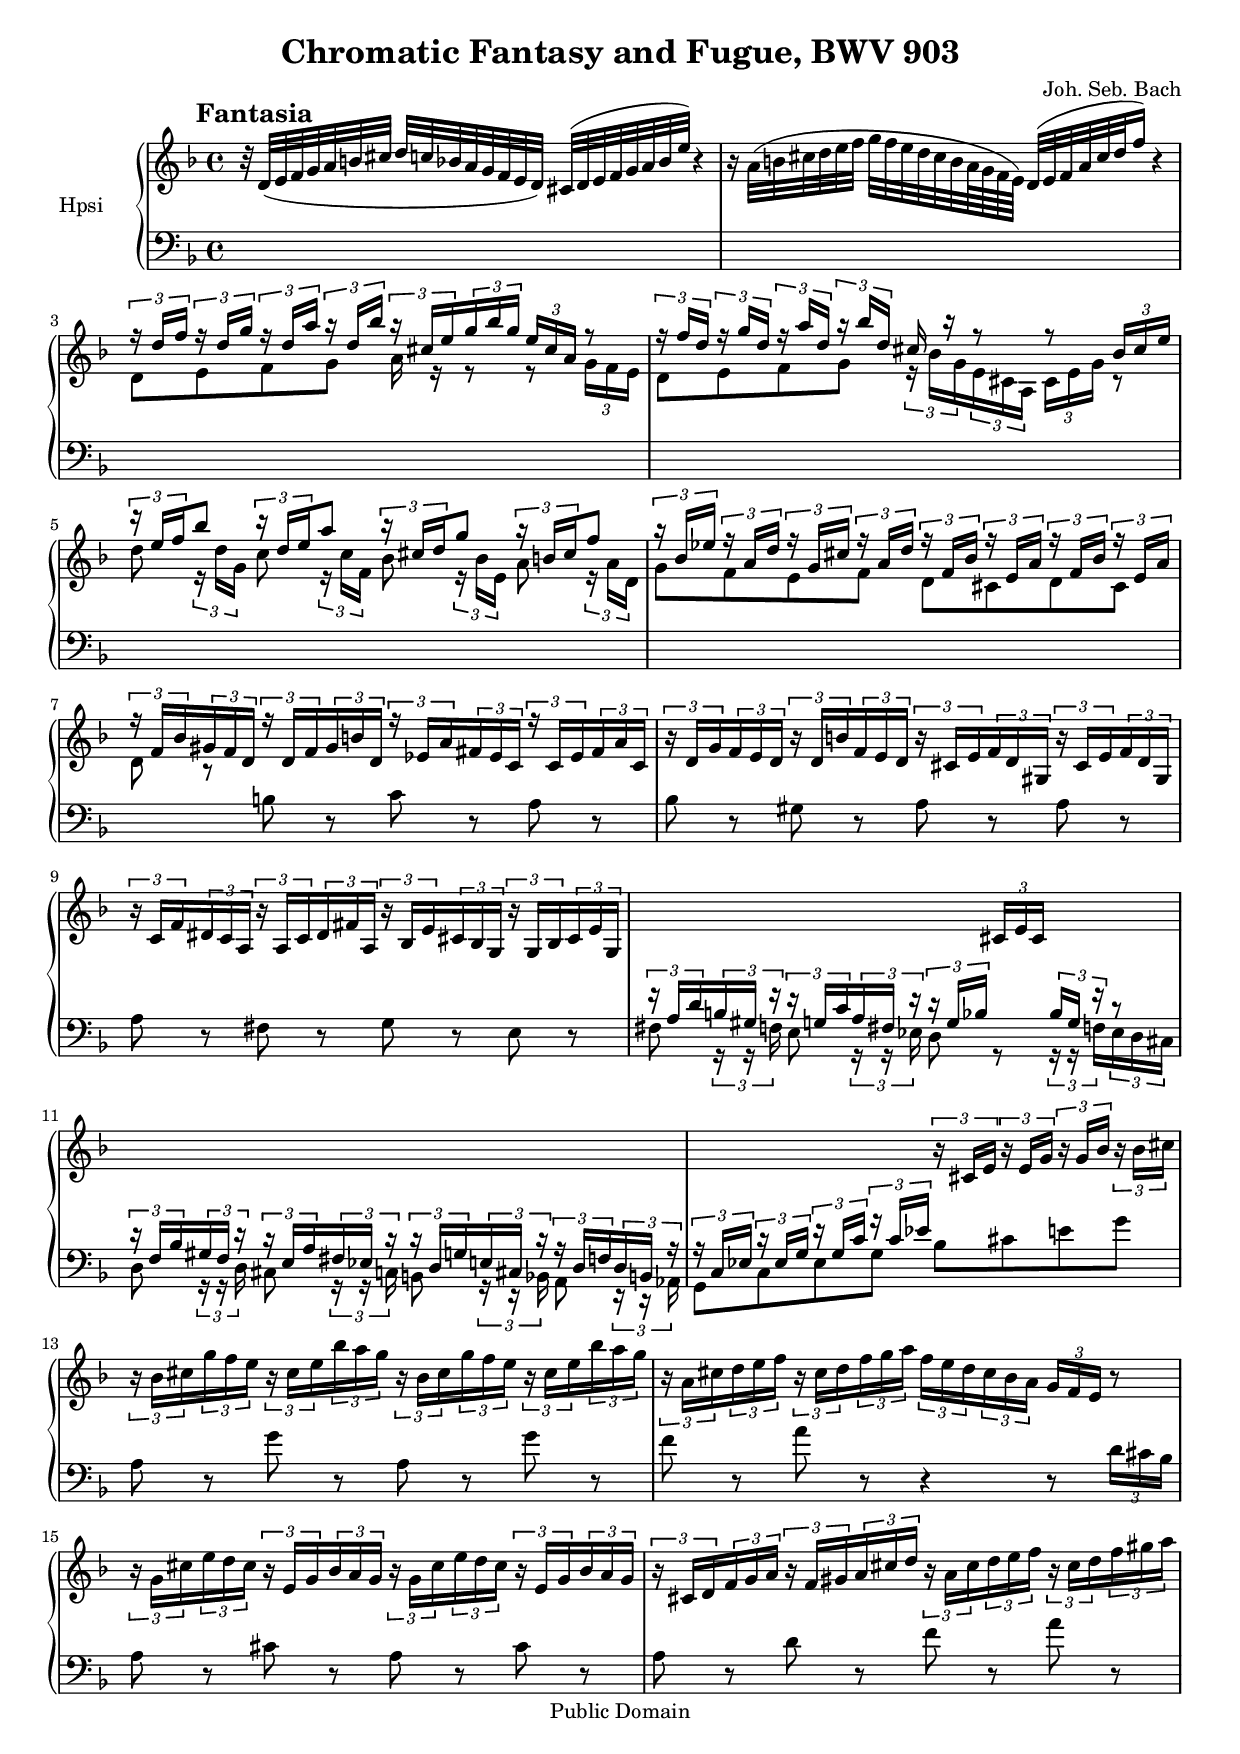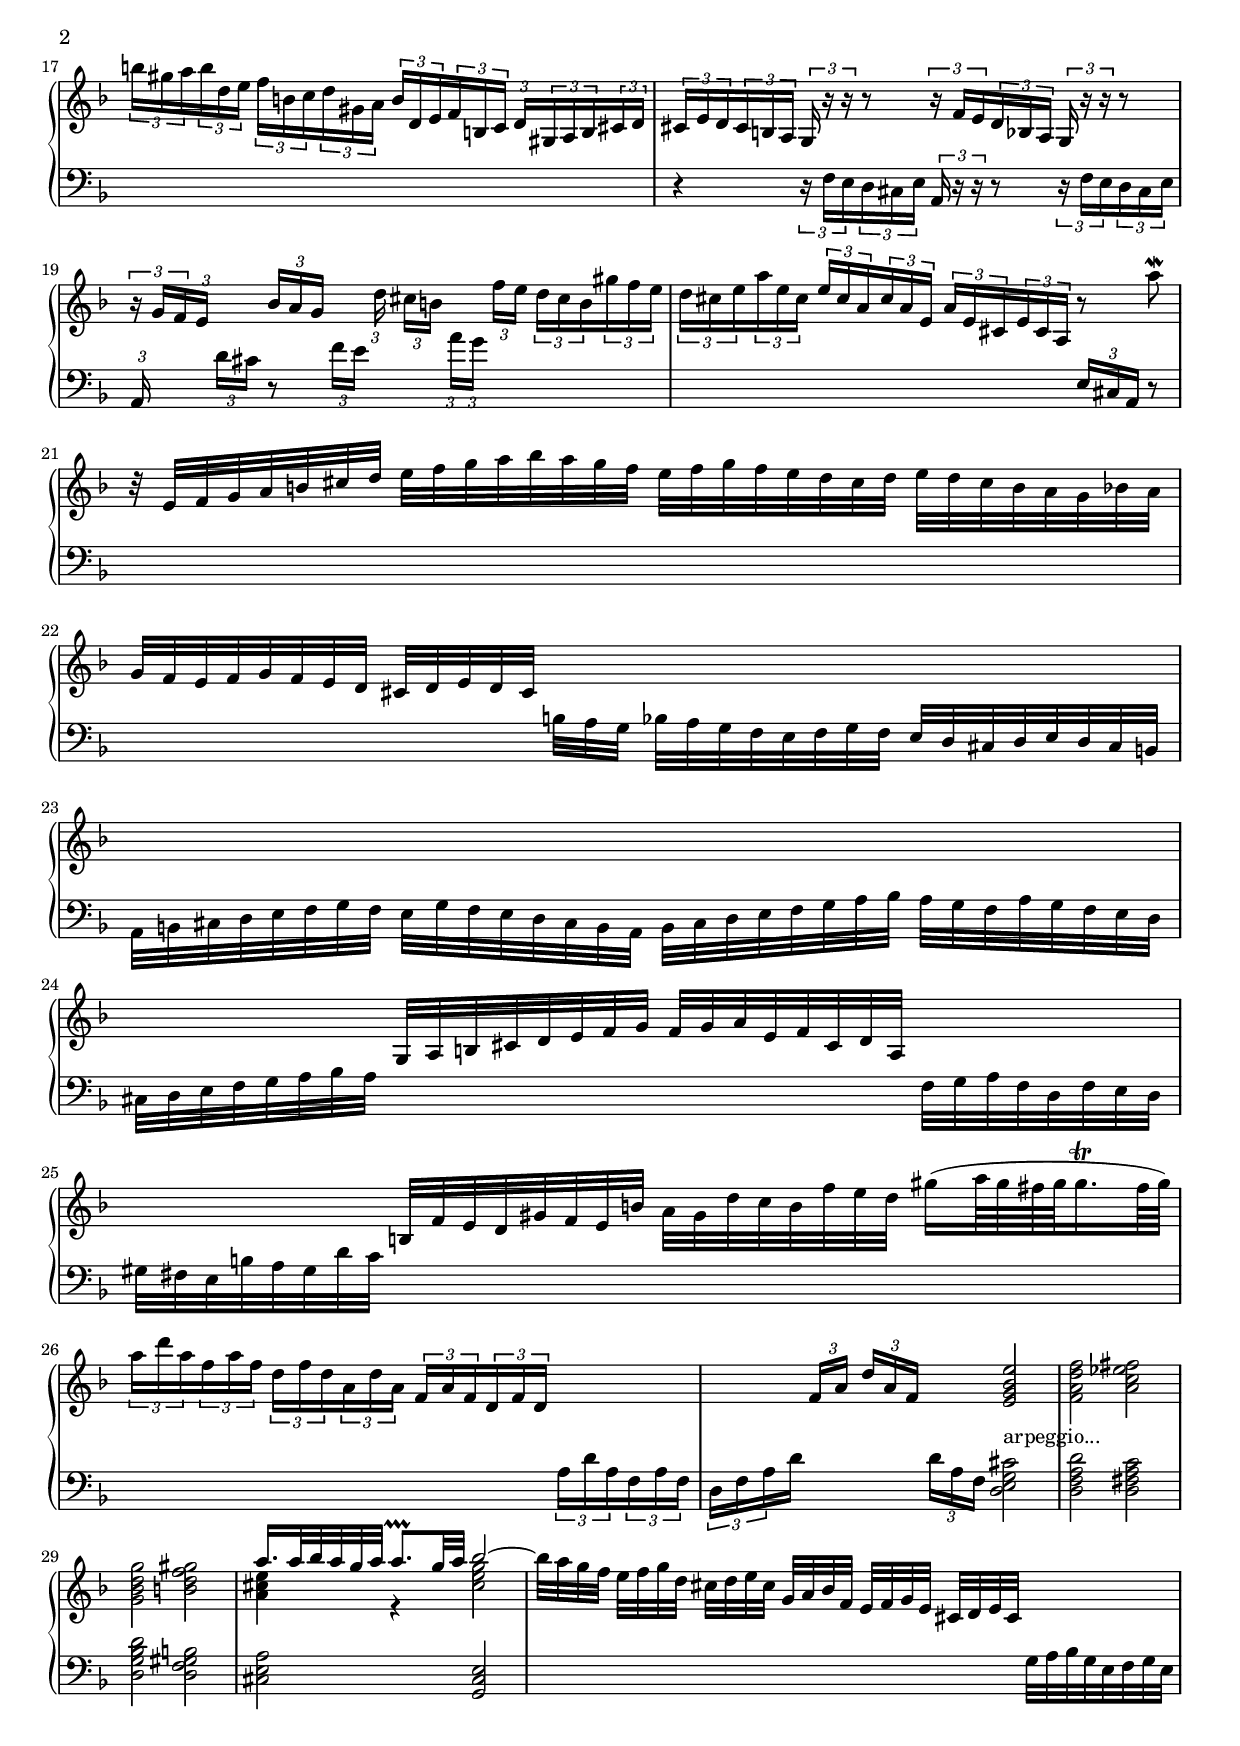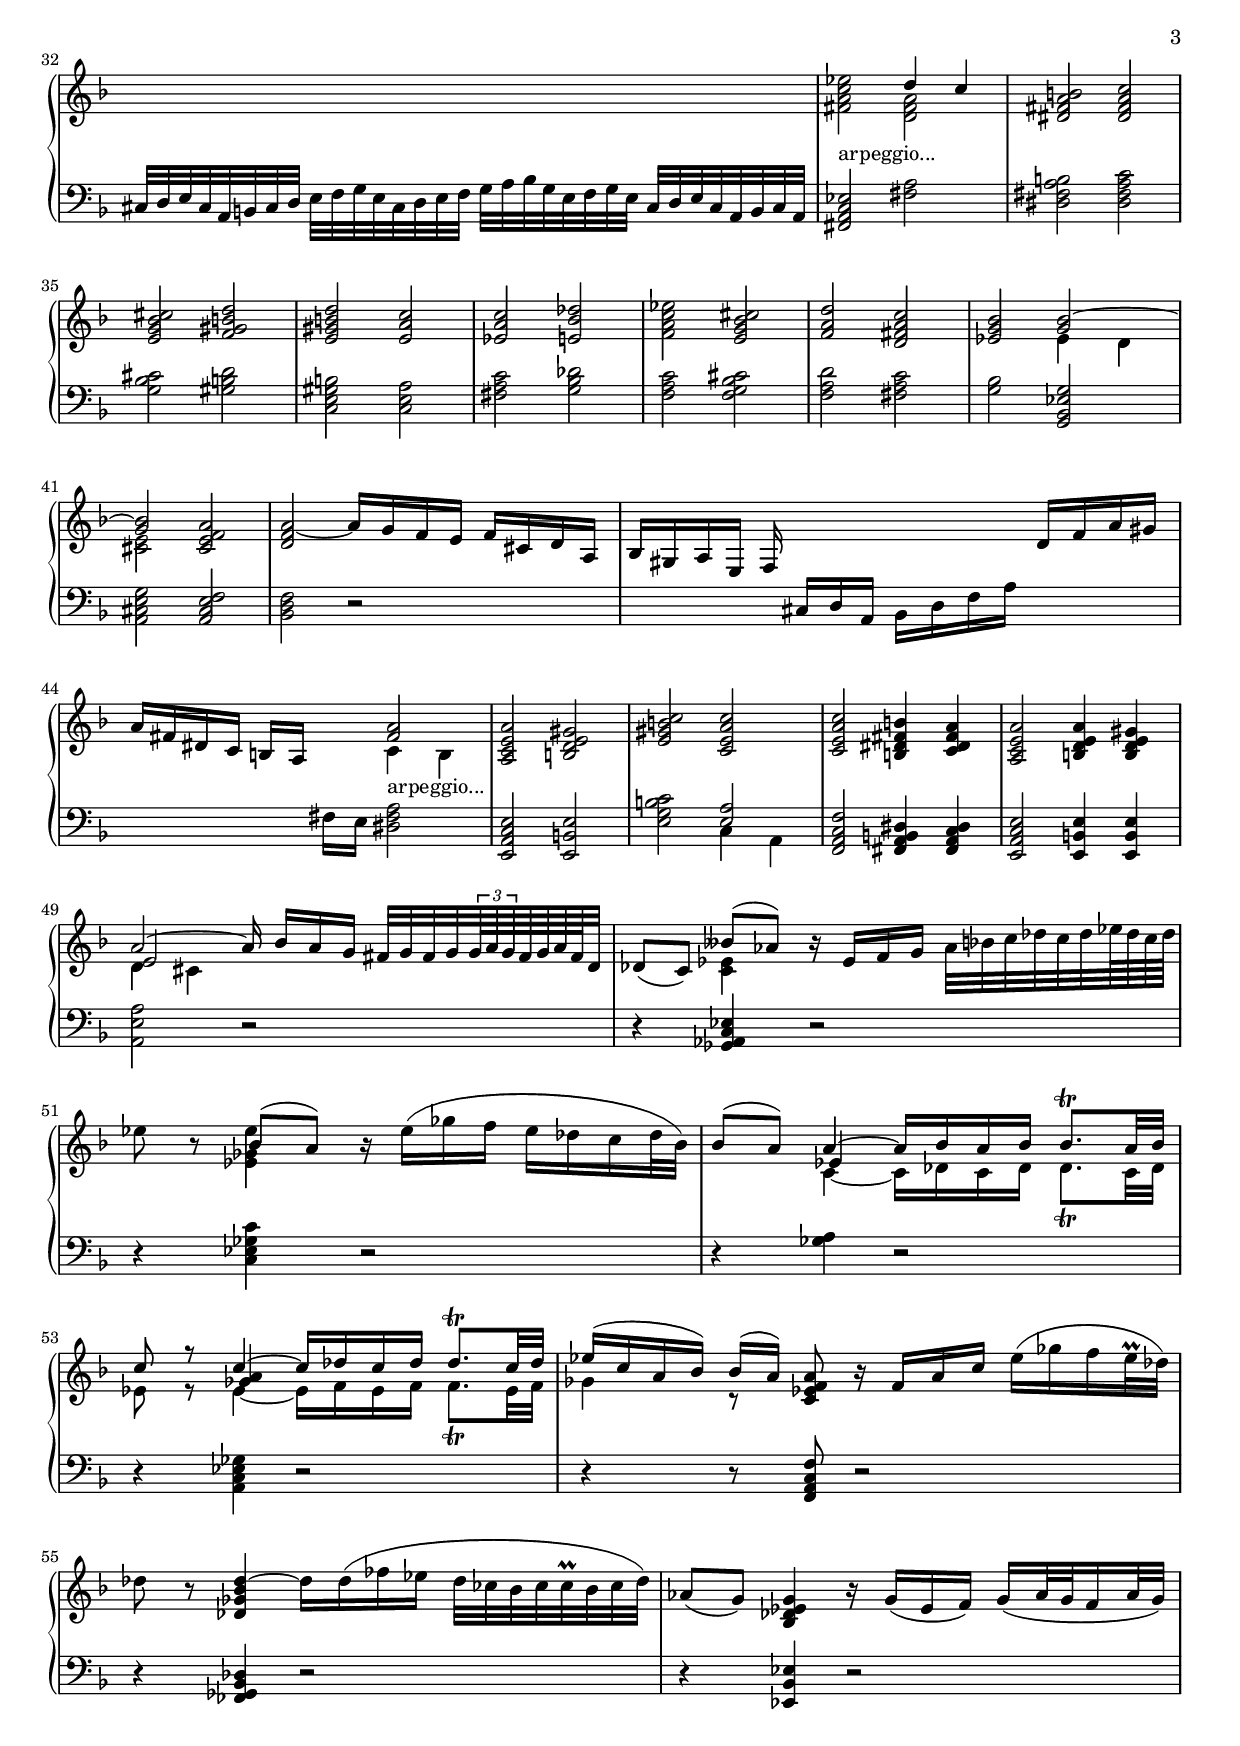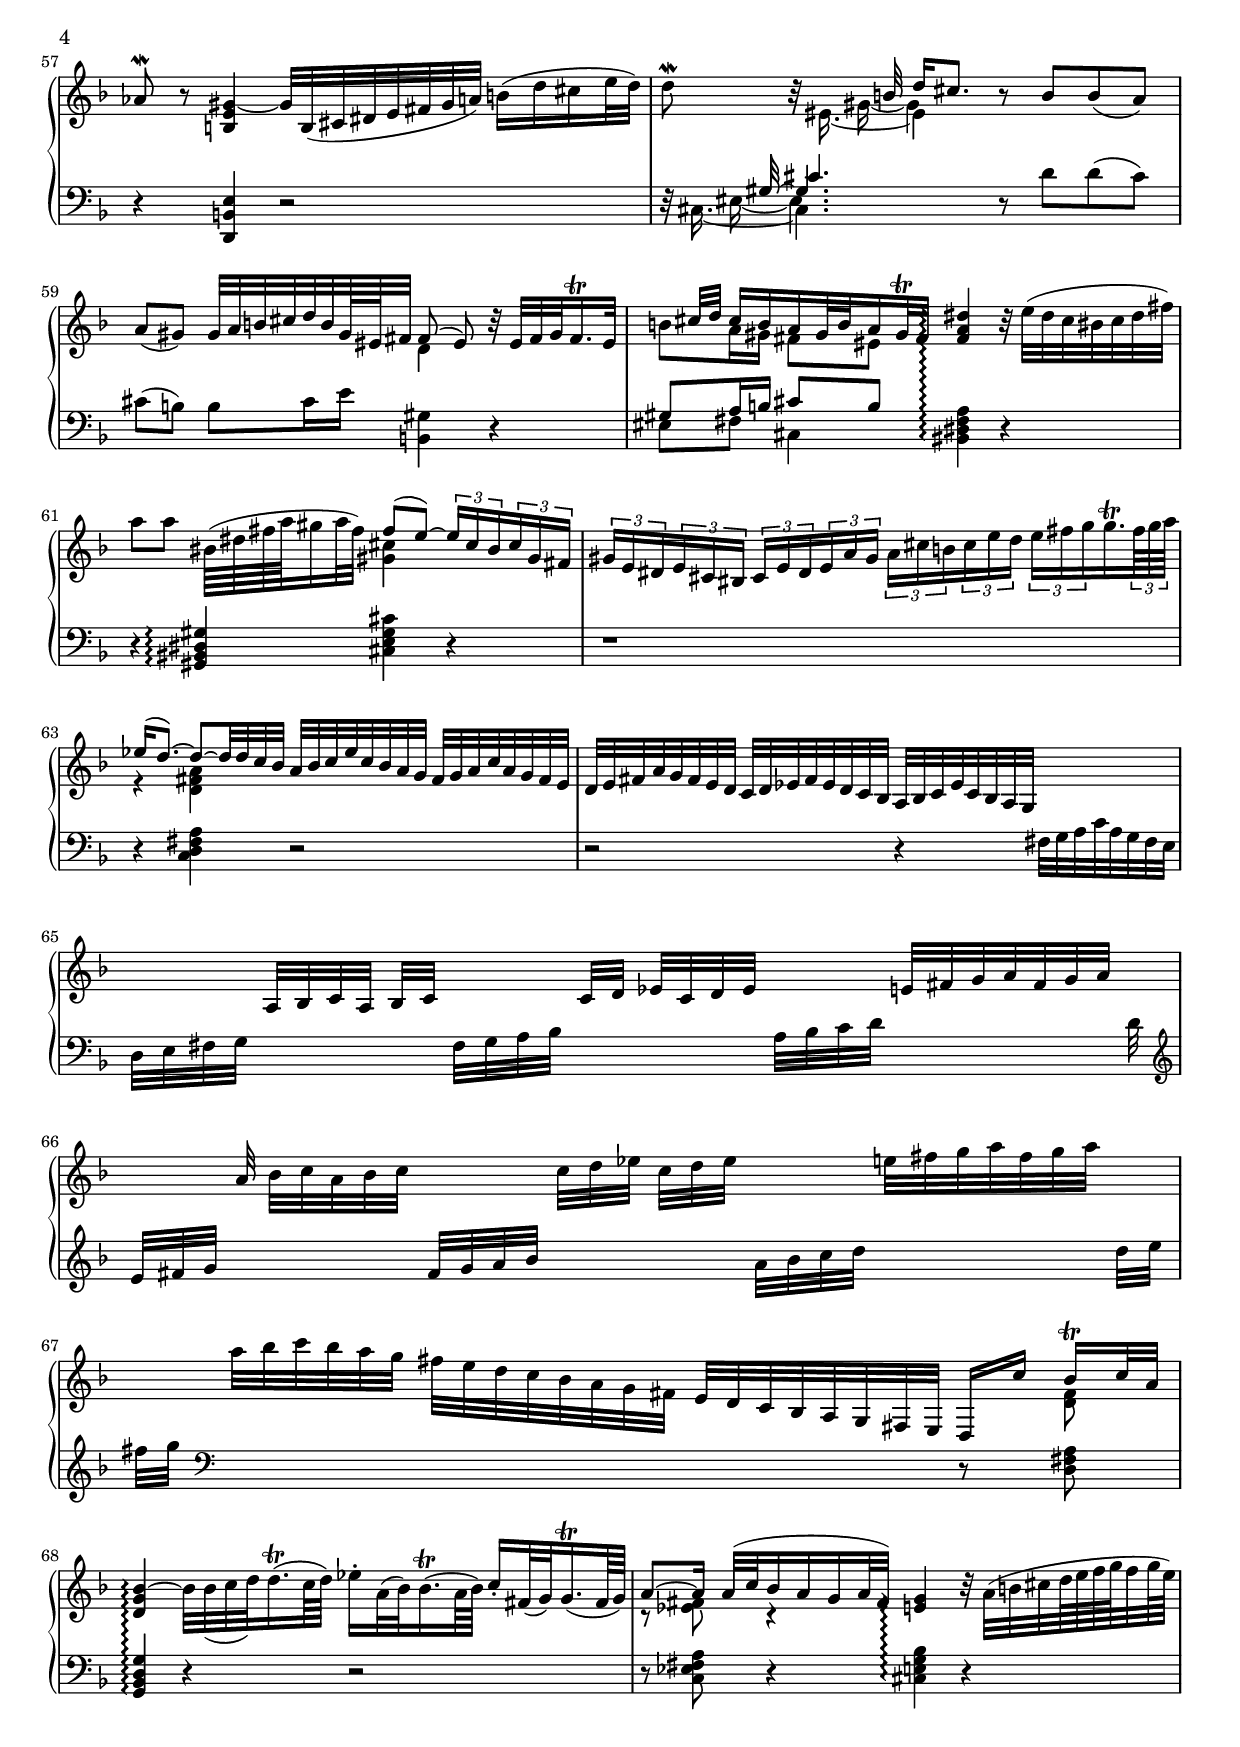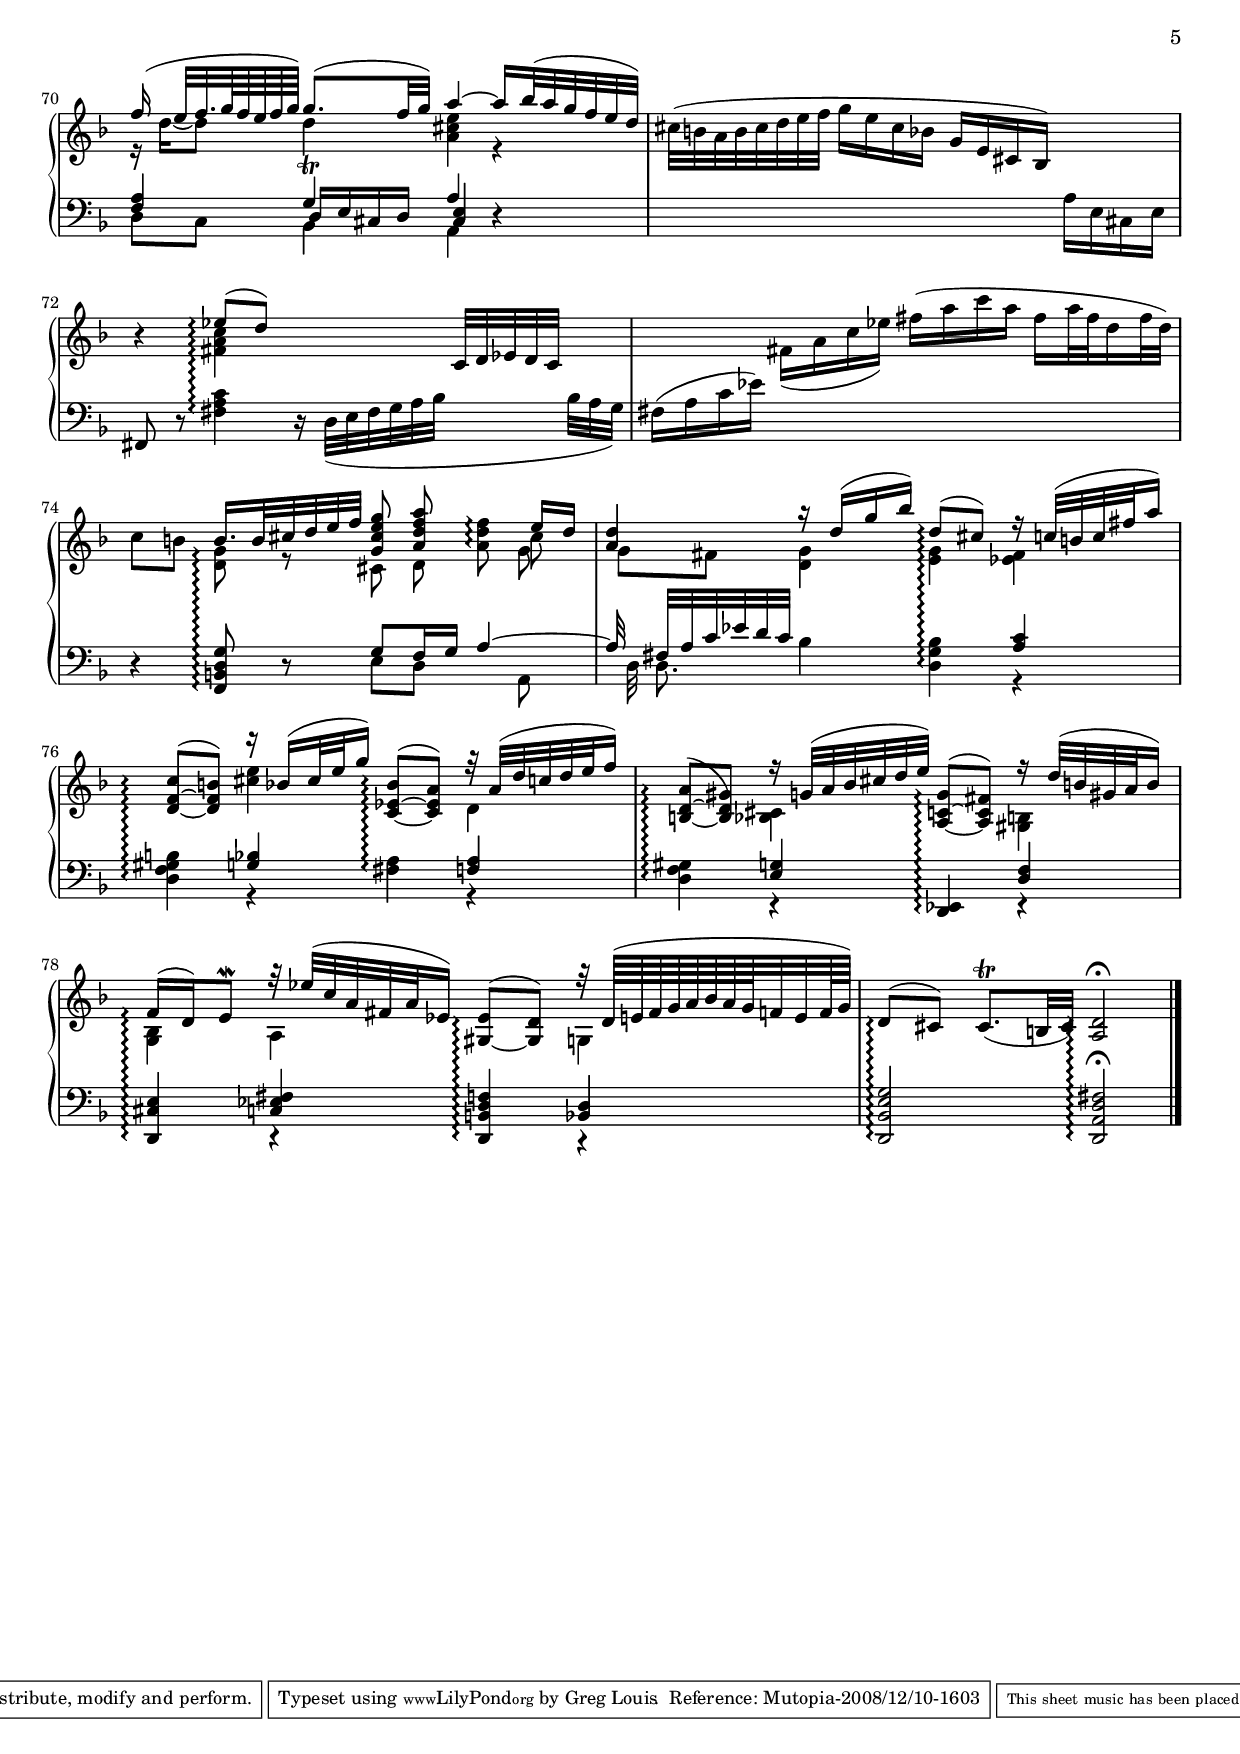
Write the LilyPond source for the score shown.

\version "2.10.33"
%{  comment out the "paper" section for Mutopia
\paper {
    #(set-paper-size "letter")
    top-margin = 0.25\in
    bottom-margin = 0.25\in
    left-margin = 0.75\in
    line-width = 7.25\in
}
%}
\header {
    title = "Chromatic Fantasy and Fugue, BWV 903"
    composer = "Joh. Seb. Bach"
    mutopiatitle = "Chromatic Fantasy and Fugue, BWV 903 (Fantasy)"
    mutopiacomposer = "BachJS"
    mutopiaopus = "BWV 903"
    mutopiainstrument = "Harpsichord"
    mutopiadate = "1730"
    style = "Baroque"
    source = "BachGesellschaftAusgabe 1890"
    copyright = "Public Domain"
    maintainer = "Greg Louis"
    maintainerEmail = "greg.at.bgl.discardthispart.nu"
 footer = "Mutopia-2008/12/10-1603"
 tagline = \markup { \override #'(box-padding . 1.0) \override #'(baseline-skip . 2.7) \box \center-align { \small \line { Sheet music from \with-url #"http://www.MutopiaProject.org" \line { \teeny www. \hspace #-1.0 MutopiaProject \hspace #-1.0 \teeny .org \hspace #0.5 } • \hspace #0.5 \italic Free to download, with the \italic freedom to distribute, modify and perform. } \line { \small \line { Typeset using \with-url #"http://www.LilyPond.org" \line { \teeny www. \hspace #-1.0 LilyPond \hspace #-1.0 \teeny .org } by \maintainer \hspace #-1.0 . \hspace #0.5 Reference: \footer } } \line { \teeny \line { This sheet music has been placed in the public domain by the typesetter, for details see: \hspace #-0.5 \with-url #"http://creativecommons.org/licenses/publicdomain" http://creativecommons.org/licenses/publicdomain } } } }
}

%   This .ly file contains alternative expression of ornaments and
%    of chords intended to be arpeggiated.  By default these are shown as
%    written in the original BachGesellschaftAusgabe source, each
%    ornament or chord being enclosed in %{1%} ... %{1-%} to identify
%    it as having an alternate.  Each such structure is preceded by a more
%    fully written out version enclosed in a comment of the form
%    %{2 ... 2-%} to facilitate switching between concise and extended
%    versions by simple search-and-replace commands, e.g:
%      sed -i -e '/^% /! s/%{2../%{2%}/g' -e '/^% /! s/..2-%}/%{2-%}/g' \
%             -e '/^% /! s/%{1%}/%{1../g' -e '/^% /! s/%{1-%}/..1-%}/g' \
%             nameofthisfile
%    switches to the fully-articulated forms, and running the same
%    command with 2 and 1 interchanged restores the concise texts.
%    The next line shows which form is in effect presently:

     %{1%} active = "no_dots" %{1-%} %{2.. active = "no_dots" ..2-%}

%{  The need to create the fully-articulated forms (which are rather ugly
    on paper) arises from lilypond's inability to express ornamentation
    in the .midi files it produces.  When a .midi file is generated from
    the compact form, the ornamentation is lost, and the present fantasy
    is a good example of why that is undesirable: manually editing all
    of the arpeggiations into the .midi file is a pig of a job.         %}

#(set-global-staff-size 18)

% c'' is c~525
upper = \relative c'' {
    \override Score.RehearsalMark #'break-align-symbol = #'key-signature
    \override Score.RehearsalMark #'self-alignment-X = #left
    \clef treble
    \key d \minor
    \time 4/4
    \override Staff.TimeSignature #'style = #'default
    \once \override TextScript #'padding = #2
    \mark \markup { \hspace #0 \raise #1.5 \bold "Fantasia" }
    \set tupletSpannerDuration = #(ly:make-moment 1 8)
     
r32 d,_( e f g a b cis d c bes a g f e d) cis^( d e f g a bes e) r4  | %upper 1

r16 a,32^( b cis d e f g f e d cis b a64 g f e) d32^( e f a cis d f16) r4 | % 2

<< { \times 2/3 { r16 d f } \times 2/3 { r d g } \times 2/3 { r d a' }
   \times 2/3 { r d, bes' } \times 2/3 { r cis, e } \times 2/3 { g bes g }
   \times 2/3 { e cis a } r8 }
\\ { d,8 e f g a16 r r8 r \times 2/3 { g16 f e } } >>                     | % 3

<< { \times 2/3 { r16 f' d } \times 2/3 { r g d } \times 2/3 { r a' d, }
     \times 2/3 { r bes' d, } cis16 r r8 r8 \times 2/3 { bes16 cis e } }
   \\ { d,8 e f g \times 2/3 { r16 bes g } \times 2/3 { e cis a }
     \times 2/3 { cis e g } r8 } >>                                       | % 4

<< { \times 2/3 { r16 e' f } bes8 \times 2/3 { r16 d, e }
     a8 \times 2/3 { r16 cis, d } g8 \times 2/3 { r16 b, cis } f8 }
   \\ { d8 \times 2/3 { r16 d g, } c8 \times 2/3 { r16 c f, }
	bes8 \times 2/3 { r16 bes e, } a8 \times 2/3 { r16 a d, } } >> %upper 5

<< { \times 2/3 { r16 bes' ees } \times 2/3 { r a, d }
     \times 2/3 { r g, cis } \times 2/3 { r a d } \times 2/3 { r f, bes }
     \times 2/3 { r e, a } \times 2/3 { r f bes } \times 2/3 { r e, a } }
\\ { g8 f e f d cis d cis } >>                                            | % 6

<< { \times 2/3 { r16 f bes } \times 2/3 { gis f d } \times 2/3 { r d f }
     \times 2/3 { gis b d, } \times 2/3 { r ees a } \times 2/3 { fis ees c }
     \times 2/3 { r c ees } \times 2/3 { fis a c, } } \\ { d8 r s2. } >>  | % 7

\times 2/3 { r16 d g } \times 2/3 { f e d } \times 2/3 { r d b' }
    \times 2/3 { f e d } \times 2/3 { r cis e } \times 2/3 { f d gis, }
    \times 2/3 { r cis e } \times 2/3 { f d gis, }                        | % 8
    \times 2/3 { r c f } \times 2/3 { dis c a } \times 2/3 { r a c }
    \times 2/3 { dis fis a, } \times 2/3 { r bes e } \times 2/3 { cis bes g }
    \times 2/3 { r g bes } \times 2/3 { cis e g, }                        | % 9

s2 s8 \times 2/3 { cis16 e cis } s4                                 | %upper 10
s1                                                                       | % 11

s2 \times 2/3 { r16 cis e } \times 2/3 { r e g } \times 2/3 { r g bes }
   \times 2/3 { r bes cis }                                              | % 12

\times 2/3 { r16 bes cis } \times 2/3 { g' f e } \times 2/3 { r cis e }
    \times 2/3 { bes' a g } \times 2/3 { r bes, cis } \times 2/3 { g' f e }
    \times 2/3 { r cis e } \times 2/3 { bes' a g }                       | % 13

\times 2/3 { r a, cis } \times 2/3 { d e f } \times 2/3 { r cis d }
    \times 2/3 { f g a } \times 2/3 { f e d } \times 2/3 { cis bes a }
    \times 2/3 { g f e } r8                                              | % 14

\times 2/3 { r16 g cis } \times 2/3 { e d cis } \times 2/3 { r e, g }
    \times 2/3 { bes a g } \times 2/3 { r g cis } \times 2/3 { e d cis }
    \times 2/3 { r e, g } \times 2/3 { bes a g }                    | %upper 15

\times 2/3 { r cis, d } \times 2/3 { f g a } \times 2/3 { r f gis }
    \times 2/3 { a cis d } \times 2/3 { r a cis } \times 2/3 { d e f }
    \times 2/3 { r cis d } \times 2/3 { f gis a }                        | % 16

\times 2/3 { b gis a } \times 2/3 { b d, e } \times 2/3 { f b, c }
    \times 2/3 { d gis, a } \times 2/3 { b d, e } \times 2/3 { f b,c d }
    \times 2/3 { gis, a b } \times 2/3 { cis d }                         | % 17
    
\times 2/3 { cis e d } \times 2/3 { cis b a } \times 2/3 { g r r }
    r8 \times 2/3 { r16 f' e } \times 2/3 { d bes a }
    \times 2/3 { g r r } r8                                              | % 18

\times 2/3 { r16 g' f } \times 2/3 { e s s } \times 2/3 { bes' a g }
    \times 2/3 { s s d' } \times 2/3 { cis b s } \times 2/3 { s f' e }
    \times 2/3 { d cis b } \times 2/3 { gis' f e }                       | % 19
    
\times 2/3 { d cis e } \times 2/3 { a e cis } \times 2/3 { e cis a }
    \times 2/3 { cis a e } \times 2/3 { a e cis }
    \times 2/3 { e cis a } r8
%{2.. a''64 gis a gis a16 ..2-%} %{1%} a''8\mordent %{1-%}          | %upper 20

r32 e, f g a b cis d e f g a bes a g f e f g f e d cis d e d cis b a g bes a

g f e f g f e d cis d e d cis s32 s16 s2                                 | % 22
s1                                                                       | % 23

s4 g32 a b cis d e f g f g a e f cis d a s4                              | % 24

s4 b32 f' e d gis f e b' a gis d' c b f' e d gis16^( a64 gis fis gis
  %{2..gis a gis a \times 2/3 { gis64 a gis } ..2-%}
  %{1%} gis16.\trill %{1-%} fis64 gis)                              | %upper 25

\times 2/3 { a16 d a } \times 2/3 { f a f } \times 2/3 { d f d }
    \times 2/3 { a d a } \times 2/3 { f a f } \times 2/3 { d f d } s4    | % 26

s8 \times 2/3 { s16 f a } \times 2/3 { d a f } s8
%{2..
    s \times 2/3 { s16 e g } \times 2/3 { bes e bes } \times 2/3 { g e s }
..2-%}
%{1%}
    <e g bes e>2_"arpeggio..."
%{1-%}                                                                   | % 27

%{2..
    s8 \times 2/3 { s16 f a } \times 2/3 { d f d } \times 2/3 { a f s } s8
    \times 2/3 { s16 a c } \times 2/3 { ees fis ees } \times 2/3 { c a s }
..2-%}
%{1%}
    <f a d f> <a c ees fis>
%{1-%}                                                                   | % 28

%{2..
    s8 \times 2/3 { s16 g bes } \times 2/3 { d g d } \times 2/3 { bes g s } s8
    \times 2/3 { s16 b d } \times 2/3 { f gis f } \times 2/3 { d b s }
..2-%}
%{1%}
    <g bes d g> <b d f gis>
%{1-%}                                                                   | % 29

% next line includes bar 30 and 1st beat of bar 31
%{2..
     s64. << { s64. a'32. a32 bes a g a
         \times 6/7 { a32 bes a bes a bes a } g32 a }
         \\ { s64 e64.~ e8.\noBeam r4 } \\ { s64. s64 s4.. }
         \\ { s128 cis32~ cis8.\noBeam s4 } \\ { s64. s64 s4.. }
         \\ { a64~ a64.~ a8.\noBeam s4 } >>
     s64. << { s64. bes'64~ bes8.~\noBeam bes4~ | bes32[ a g f] s8 }
          \\ { s64 g64.~ g8.~\noBeam g4 | s8 e32[ f g d] } \\ { s64. s64 s4.. s4 }
          \\ { s128 e32~ e8.~\noBeam e4 | s4 } \\ { s64. s64 s4..  s4 }
          \\ { cis64~ cis64.~\noBeam cis8.~\noBeam cis4 | s4 } >>
..2-%}
%{1%}
    << { a'16. a32 bes a g a a8.\prallprall g32 a bes2~
         \override Stem #'direction = #down bes32[ a g f] s8 } \\
       { <a, cis e>4 r <cis e g>2 | s8 e32 f g d } >>
%{1-%}                                                                %upper 30

cis32[ d e cis] g[ a bes f] e[ f g e] cis[ d e cis] s4                   | % 31

s1                                                                       | % 32

%{2..
    s16 << { s32. ees'64~ ees4. } \\ { s32 c~ c4. } \\ { s64 a32.~ a4. }
        \\ { fis16~ fis4. } >>
    s32 << { s32. d'32.~ d8\noBeam c4 } \\ { s32 a8.~ a4 }
        \\ { s64 fis32~ fis32.~\noBeam fis8~\noBeam fis4 } \\ { d32~ d8.~ d4 } >>
..2-%}
%{1%}
    <fis a c ees>2_"arpeggio..." << { d'4 c } \\ { <d, fis a>2 } >>
%{1-%}                                                                   | % 33

%{2..
    s8 \times 2/3 { s16 dis fis } \times 2/3 { a b a } \times 2/3 { fis dis s }
    s8 \times 2/3 { s16 dis fis } \times 2/3 { a c a } \times 2/3 { fis dis s }
..2-%}
%{1%}
    <dis fis a b>2 <dis fis a c>
%{1-%}                                                                   | % 34

%{2.. s8 \times 2/3 { e16 g bes } \times 2/3 { cis bes g } \times 2/3 { e s s }
   s8 \times 2/3 { f16 gis b } \times 2/3 { d b gis } \times 2/3 { f s s }
..2-%}
%{1%}
    <e g bes cis> <f gis b d>
%{1-%}                                                              | %upper 35

%{2.. s8 \times 2/3 { s16 e gis } \times 2/3 { b d b } \times 2/3 { gis e s }
   s8 \times 2/3 { e16 e a } \times 2/3 { c a e } s8
..2-%}
%{1%}
    <e gis b d> <e a c>
%{1-%}                                                                   | % 36

%{2..
    s8 \times 2/3 { ees16 ees a } \times 2/3 { c a ees } s8
    s8 \times 2/3 { e16 e bes' } \times 2/3 { des bes e, } s8
..2-%}
%{1%}
    <ees a c> <e bes' des>
%{1-%}                                                                   | % 37

%{2..
    s8 \times 2/3 { f16 a c } \times 2/3 { ees c a } \times 2/3 { f16 s s } 
    s8 \times 2/3 { s16 e g } \times 2/3 { bes cis bes } \times 2/3 { g e s }
..2-%}
%{1%}
    <f a c ees> <e g bes cis>
%{1-%}                                                                   | % 38

%{2.. s8 \times 2/3 { f16 f a } \times 2/3 { d a f } s8
   s8 \times 2/3 { d16 fis a } \times 2/3 { c a fis } \times 2/3 { d s s }
..2-%}
%{1%}
    <f a d> <d fis a c>
%{1-%}                                                                   | % 39

%{2..
    s32 << { s64 g64~ g4.. } \\ { ees32~ ees4.. } \\ { s32 bes'4.. } >>
    s16 << { s64 g32.~ g4. s16 s32 g32~ g4. } 
        \\ { ees16~ ees8 d4 s16 cis16~ cis4. }
        \\ { s32 bes'~ bes4.~ bes2 } \\ { s2... }
        \\ { s4.. s16 s64 e,32.~ e4. } >>
        s8 \times 2/3 { s16 cis e } \times 2/3 { f a f } \times 2/3 { e cis s }
..2-%}
%{1%}
    <ees g bes>2 << { <g bes~>2 <g bes> } \\ { ees4 d <cis e>2 } >>
    <cis e f a>
%{1-%}                                                         | %upper 40 & 41

\barNumberCheck #42
%{2..
    s32. << { s64 f16~ f4. s16 } \\ { d64~ d16~ d4. s16 } \\ { s64 s4.. s16 }
         \\ { s32 a'32.~ a4.~ a16 } >> g16 f e f[ cis d a]
..2-%}
%{1%}
    <d f a~>2 a'16 g f e f cis d a
%{1-%}                                                                   | % 42

bes16[ gis a e] f s s8 s4 d'16 f a gis                                   | % 43

a16 fis dis c b a s8
%{2..
    s32. << { s64 fis'16~ fis4. } \\ { c64~ c16~\noBeam c4. }
         \\ { s32 a'32.~ a4. } >>
..2-%}
%{1%}
    << { <fis' a>2 } \\ { c4_"arpeggio..." b } >>
%{1-%}                                                                   | % 44

%{2..
    s8 \times 2/3 { s16 a, c } \times 2/3 { e a e } \times 2/3 { c a s }
	s8 \times 2/3 { b16 d e } \times 2/3 { gis e d } \times 2/3 { b s s }
..2-%}
%{1%}
    <a c e a>2 <b d e gis>
%{1-%}                                                              | %upper 45

%{2..
    s8 \times 2/3 { s16 e gis } \times 2/3 { b c b } \times 2/3 { gis e s }
	s32. << { s64 e16~ e4. } \\ { c64~ c16~ c4. } \\ { s32 a'32.~ a4. }
	     \\ { s64 s4.. } \\ { s32. c32~ c4. } >>
..2-%}
%{1%}
    <e gis b c>2 <c e a c>
%{1-%}                                                                   | % 46

%{2..
    s8 \times 2/3 { s16 c, e } \times 2/3 { a c a } \times 2/3 { e c s }
       \times 2/3 { b16 dis fis } \times 2/3 { b fis dis }
       \times 2/3 { c dis fis } \times 2/3 { a fis dis }
..2-%}
%{1%}
    <c e a c>2 <b dis fis b>4 <c dis fis a>
%{1-%}                                                                   | % 47

%{2..
    s8 \times 2/3 { s16 a c } \times 2/3 { e a e } \times 2/3 { c a s }
       \times 2/3 { b16 d e } \times 2/3 { a e d } \times 2/3 { b d e }
       \times 2/3 { gis e d }
..2-%}
%{1%}
    <a c e a>2 <b d e a>4 <b d e gis>
%{1-%}                                                                   | % 48

%{2..
    s32. d64~ e~ a~ <d, e a>32~ <d e~ a~>8 <cis e a~>4 a'16 bes
..2-%}
%{1%}
    << { a'2~ a16 } \\ { d,4 cis s16 } \\ { e2 s16 } >> bes'16
%{1-%}
a16 g fis32 g fis g \times 2/3 { g64 a g } fis64 g a fis d32             | % 49

des8_( c) << { beses'8^( aes) } \\ { <c, ees>4 } >>
r16 ees f g aes32 bes c des c des ees64 des c des                   | %upper 50

ees8 r << { bes8^( a) } \\ { <ees ges ees'>4 } >> r16 ees'^( ges f
   ees des c des32 bes)                                                  | % 51

bes8^( a) << { a4~ a16 bes a bes
%{2.. bes32 c bes c \times 2/3 { bes32 c bes } ..2-%} %{1%} bes8.\trill %{1-%}
   a32 bes } \\ { c,4~ c16 des c des %{2.. des32 ees des ees
   \times 2/3 { des32 ees des } ..2-%} %{1%} des8._\trill %{1-%} c32 des }
   \\ { ees4 s2 } >>                                                     | % 52

<< { c'8 r c4~ c16 des c des %{2.. des32 ees des ees
   \times 2/3 { des32 ees des } ..2-%} %{1%} des8.\trill %{1-%} c32 des }
\\ { ees,8 r ees4~ ees16 f ees f %{2.. f32 ges f ges
   \times 2/3 { f32 ges f } ..2-%} %{1%} f8._\trill %{1-%}  ees32 f }
\\ { s4 <ges a> s2 } >>                                                  | % 53

<< { ees'16^( c a bes) bes^( a) } \\ { ges4 r8 } >>
%{2.. s32 << { s128 ees64.~ ees16\noBeam } \\ { c32~ c16\noBeam }
          \\ { s64 f~ f16\noBeam } \\ { s16. } \\ { s32 a16\noBeam } >>
..2-%}
%{1%} <c, ees f a>8 %{1-%}
r16 f a c
   \set subdivideBeams = ##t
   \set Score.beatLength = #(ly:make-moment 6 32)
   ees^( ges f %{2.. \times 2/3 { ees64 f ees } ..2-%}
               %{1%} ees32\prall %{1-%} des32)] |
   \set subdivideBeams = ##f
   \set Score.beatLength = #(ly:make-moment 8 32)                        | % 54

%{2..
    des8 r
    s16 << { s64 ges,32.~ ges8\noBeam s16 } \\ { des16~ des8\noBeam s16 }
        \\ { s32 bes'~ bes8\noBeam s16 } \\ { s8. s16 }
        \\ { s32. des64~ des8~\noBeam des16 } >>
..2-%}
%{1%}
    des8 r <des, ges bes des~>4 des'16
%{1-%}
    des16 ^( fes ees des32[ ces bes ces
    %{2.. \times 2/3 { ces64 des ces } ..2-%} %{1%} ces32\prall %{1-%}
    bes32 ces des)]                                                 | %upper 55

%{2..
    aes8_( g) s32.
    << { s64 des16~ des8\noBeam } \\ { bes64~ bes16~\noBeam bes8 }
    \\ { s32 ees32.~ ees8\noBeam } \\ { s64 s8. } \\ { s32. g32~ g8\noBeam } >>
..2-%}
%{1%}
    aes8_( g) <bes, des ees g>4
%{1-%}
r16 %{2.. g_( ..2-%} %{1%} g'_( %{1-%} ees f) g_( aes32 g f16 aes32 g)   | % 56

%{2.. aes64 g aes g aes16 ..2-%} %{1%} aes8\mordent %{1-%} r8
%{2..
    s32. << { s64 e16~ e8\noBeam s32 } \\ { b64~ b16~\noBeam b8 s32 }
         \\ { s32 gis'32.~ gis8~\noBeam gis32 } >>
..2-%}
%{1%}
    <b, e gis~>4 gis'32
%{1-%}
	b,_( cis dis e fis gis a) b16^( d cis e32 d)                     | % 57

%{2.. d64 cis d cis d16 ..2-%} %{1%} d8\mordent %{1-%} r32
   << { s16 b32 d16 cis8. } \\ { eis,16.~ eis4 } \\ { s16. s4 }
   \\ { s32 gis16~ gis4 } >> r8 b b_( a)                                 | % 58

a8[_( gis)] gis32[ a b cis d b gis64 eis fis32]
    << { fis8^( eis) } \\ { d4 } >> r32 eis fis gis
   %{2.. \times 6/7 { fis64 gis fis gis fis gis fis } ..2-%}
   %{1%} fis16.\trill %{1-%}
   eis32 |                                                               | % 59

<< { s16 cis'32[ d] cis16[ b a gis32 b a16
   %{2.. \times 2/3 { gis64 a gis } ..2-%}
   %{1%} gis32\trill %{1-%} fis32] }
   \\ { b8[ a16 gis] fis8[ eis] } >>
   %{2.. s16 << { s64 a32.~ a8\noBeam } \\ { fis16~ fis8\noBeam }
             \\ { s32 dis'~ dis8\noBeam } >> r32 e^( ..2-%}
   %{1%} \once \override Score.SeparationItem #'padding = #3
   <fis a dis>4\arpeggio r32 e'^( %{1-%}
   dis cis bis cis dis fis)                                | %upper 60

a8[ a] s16 bis,64^([ dis fis a gis16 a32 fis])
   << { fis8^( e)~ \times 2/3 { e16 cis bis } \times 2/3 { cis gis fis } }
   \\ { <gis cis>4 s4 } >>                                               | % 61

\times 2/3 { gis16 e dis } \times 2/3 { e cis bis } \times 2/3 { cis e dis }
    \times 2/3 { e a gis } \times 2/3 { a cis b } \times 2/3 { cis e d }
    \times 2/3 { e fis g }
    %{2.. g64 a g a \times 2/3 { g64 a g } \times 2/3 { fis64 g a } ..2-%}
    %{1%} g16.\trill \times 2/3 { fis64 g a } %{1-%}                     | % 62

<< { ees16^([ d8.])~ d8~[ d32 d c bes] a[ bes c ees c bes a g]
fis[ g a c a g fis e] } \\ { r4 <d fis a> s2 } >>                        | % 63

d32[ e fis a g fis e d] c[ d ees fis ees d c bes]
   a[ bes c ees c bes a g] s4                                            | % 64

s8 a32 bes c a bes c s8 c32 d ees c d ees s8
   e32[ fis g a fis g a] s32                                        | %upper 65

s16. a32 bes[ c a bes c] s8 c32[ d ees] c[ d ees] s8
   e32[ fis g a fis g a] s16                                             | % 66

s16 a32[ bes c bes a g] fis[e d c bes a g fis] e d c bes a g fis e d16 c''
   << { %{2.. \times 4/5 { bes64 c bes c bes } ..2-%}
   %{1%} bes16\trill %{1-%} c32 a } \\ { <d, fis>8 } >>                  | % 67

%{2.. s16 << { s32 bes'~ bes8~ bes32 } \\ { d,16~ d8 s32 }
          \\ { s64 g32.~\noBeam g8 s32 } >> ..2-%}
%{1%} <d g bes~>4\arpeggio bes'32 %{1-%}
   bes_( c d) %{2.. \times 6/7 { d64_( ees d ees d ees d } ..2-%}
   %{1%} d16.(\trill %{1-%} c64 d)
   ees16-. a,32^( bes) %{2.. \times 6/7 { bes64^( c bes c bes c bes } ..2-%}
   %{1%} bes16.(\trill %{1-%} a64 bes)
   c16-. fis,32_( g) %{2.. \times 6/7 { g64_( a g a g a g } ..2-%}
   %{1%} g16.(\trill %{1-%} fis64 g)                                     | % 68

<< { a8~ a16 a32^([ c bes16 a g a32 fis]) } \\ { r8 <ees fis> r4 } >>
   %{2.. s16 << { s64 g32.~ g8 } \\ { e16~ e8 } >> ..2-%}
   %{1%} \once \override Score.SeparationItem #'padding = #2
   <e g>4\arpeggio %{1-%}
   r32 a^( b cis d64 e f g f32 g64 e)                                    | % 69

<< { f16^( s32 e f32. g64 f e f g)
    %{2.. \times 12/11 { g64^( a g a g a g a g a g } ..2-%}
    %{1%} g8.(_\trill %{1-%} f32 g)
   a4~ a16[ bes32^( a g f e d)] } \\ { r16 d~ d8 d4 <a cis e> r } >>| %upper 70

cis32^( b a b cis d e f g16e cis bes g e cis bes s4)                     | % 71

r4 %{2.. s32.
    << { s64 a'16~ a8\noBeam } \\ { fis64~ fis16~\noBeam fis8 }
    \\ { s32 c'32. c8\noBeam } \\ { s64 s8. }
    \\ { s32. ees32~ ees8\noBeam } >> ..2-%}
    %{1%} << { ees'8\arpeggio^( d) } \\ { <fis, a c>4\arpeggio } >> %{1-%}
    s4 %{2.. c,32 ..2-%} %{1%} c32 %{1-%} d ees d c s32 s16              | % 72

s4 fis16_([ a c ees]) fis^([ a c a] fis[ a32 fis d16 fis32 d])           | % 73

c8[ b] %{2..
   s32 << { s64 b32. b32 } \\ { s128 g64.~ g16 } \\ { s16. } \\ { d16. } >>
..2-%}
%{1%} << { b16. b32 } \\ { <d, g>8\arpeggio } >> %{1-%}
<< { cis'32 d e f <g, cis e g>8 <a d f a> } \\ { r8 cis, d } >>
%{2..
   << { a'8 } \\ { s8 } \\ { s64 d32.~ d16 } \\ { s8 } { s32 f32~ f16 } >> 
..2-%}
%{1%} <a' d f>8\arpeggio %{1-%} << \set tieWaitForNote = ##t
    { %{2.. e16 ..2-%} %{1%} e'16 %{1-%} d } \\ { cis8 }
    \\ { s8 } \\ { g8~ } >>                                              | % 74

<< { <a d>4 r16 d^( g bes) } \\ { g,8 fis <d g>4 } >>
%{2..
   s64. << { s64 d'64.~ d16 cis8 } \\ { s128 g8.. } \\ { s128 s8.. }
        \\ { d64.~ d64~ d8. } >>
..2-%}
%{1%} << { d'8\arpeggio^( cis) } \\ { <e, g>4\arpeggio } >> %{1-%}
<< { r16 c'32^([ b c fis a16]) } \\ { <ees, fis>4 } >>              | %upper 75

%{2..
<< { s32. c'64~\noBeam c16^( b8) r16 bes^([ cis32 e g16])
     s32 s128 bes,64.~ bes16^( a8) r32 a^([ d cis d e f16]) }
   \\ { s32 d~ d,16~\noBeam d8 cis4 s64. c128~ c8.. d4 }
   \\ { s32 s128 f64.~ f16~\noBeam f8 e4 s32 ees8.. s4 } >>
..2-%}
%{1%} \once \override Score.SeparationItem #'padding = #2
<d~ f~ c'>8\arpeggio^( <d f b>8)
<< { r16 bes'( cis32 e g16) } \\ { <cis, e>4 } >>
\once \override Score.SeparationItem #'padding = #2
<c,~ ees~ bes'>8\arpeggio^( <c ees a>8)
<< { r32 a'^([ d c d e f16]) } \\ { d,4 } >>                             | % 76
%{1-%}

%{2.. << { s32 s128 a64.~ a16^( gis8) } \\ { s4 }
      \\ { s64. b,64.~ b64~ b16~ b8 } \\ { s32 d16.~ d8 } >> ..2-%}
%{1%} \once \override Score.SeparationItem #'padding = #2
<b~ d~ a'>8\arpeggio^( <b d gis)>8) %{1-%}
<< { r16 %{2.. g32^([ ..2-%} %{1%} g'32^([ %{1-%} a bes cis d e]) }
   \\ { <bes, cis>4 } >>
%{2.. s32 << { s32 g'16 fis8 } \\ { a,32~ a8.\noBeam }
         \\ { s64 c~c8.\noBeam } >> ..2-%}
%{1%} \once \override Score.SeparationItem #'padding = #2
<a~ c~ g'>8\arpeggio^( <a c fis>8) %{1-%}
<< { r16 d'32^([ b gis a b16]) } \\ { <gis, b>4 } >>                     | % 77

%{2..
<< { s32 s128 f'64.^( d16) e64 d e16. } \\ { s32 bes8.. }
   \\ { s4 } \\ { s64. g64.~ g64~ g8. } >>
..2-%} %{1%} << { f'16\arpeggio^( d16) e8\mordent }
   \\ { <g, bes>4\arpeggio } >> %{1-%}
<< { r32 ees''^([ c a fis a ees16]) } \\ { a,4 } >>
%{2.. << { s32 s128 ees'64.~\noBeam ees16^( d8) } \\ { gis,4 } >> ..2-%}
%{1%} \once \override Score.SeparationItem #'padding = #2
<gis~ ees'>8\arpeggio^( <gis d'>8) %{1-%}
<< { r32 d'64^( e fis g a bes a g f32 e f64 g) } \\ { g,4 } >>           | % 78

%{2.. r32 d'16.^( cis8) \times 8/9 { cis64^([ d cis d cis d cis d cis] }
   d64[ cis d cis ..2-%}
%{1%} \once \override Score.SeparationItem #'padding = #2
d'8\arpeggio^( cis) cis8.\trill( %{1-%} b32 cis])
%{2.. << { s32 s128 d64.~ d8.~ d4^\fermata } \\ { s32 a8..~ a4 } >> ..2-%}
%{1%} \once \override Score.SeparationItem #'padding = #2
<a d>2\arpeggio\fermata %{1-%} \bar "|."
}

% c is c~131
lower = \relative c {
    \clef bass
    \key d \minor
    \set tupletSpannerDuration = #(ly:make-moment 1 8)

s1 s s s s s
s4 b'8 r c r a r                                                     | %lower 7

bes r gis r a r a r                                                       | % 8

a r fis r g r e r                                                         | % 9

<< { \times 2/3 { r16 a d } \times 2/3 { b gis r } \times 2/3 { r g c }
     \times 2/3 { a fis r } \times 2/3 { r g bes }
     s8 \times 2/3 { bes16 g r } r8 }
   \\ { fis8 \times 2/3 { r16 r f } e8 \times 2/3 { r16 r ees }
        d8 r \times 2/3 { r16 r f } \times 2/3 { ees d cis } } >>                   | %lower 10

<< { \times 2/3 { r16 f bes } \times 2/3 { gis f r } \times 2/3 { r e a }
     \times 2/3 { fis ees r } \times 2/3 { r d g } \times 2/3 { e cis r }
     \times 2/3 { r d f } \times 2/3 { d b r } }
   \\ { d8 \times 2/3 { r16 r d } cis8 \times 2/3 { r16 r c }
	b8 \times 2/3 { r16 r bes } a8 \times 2/3 { r16 r aes } } >>      | % 11

<< { \times 2/3 { r16 c ees } \times 2/3 { r16 ees g }
     \times 2/3 { r16 g c } \times 2/3 { r16 c ees } s2 }
   \\ { g,,8 c ees g bes cis e g } >>                                     | % 12

a,8 r g' r a, r g' r                                                      | % 13

f r a r r4 r8 \times 2/3 { d,16 cis bes }                                 | % 14

a8 r cis r a r cis r                                                 | %lower 15

a r d r f r a r                                                           | % 16

s1                                                                        | % 17

r4 \times 2/3 { r16 f, e } \times 2/3 { d cis e } \times 2/3 { a, r r } r8
   \times 2/3 { r16 f' e } \times 2/3 { d cis e }                                        | % 18

\times 2/3 { a,16 s s } \times 2/3 { s d' cis } r8
   \times 2/3 { f16 e s } \times 2/3 { s s a } \times 2/3 { g s s } s4                                  | % 19

s2 s4 \times 2/3 { e,16 cis a } r8                                   | %lower 20

s1                                                                        | % 21

s4 s8 s32 b'32 a g bes a g f e f g f e d cis d e d cis b                  | % 22

a b cis d e f g f e g f e d cis b a b cis d e f g a bes a g f a g f e d   | % 23

cis d e f g a bes a s4 s f32 g a f d f e d                                | % 24

gis fis e b' a gis d' c s4 s2                                        | %lower 25

s2 s4 \times 2/3 { a16 d a f a f }                                        | % 26

\times 2/3 { d16 f a } d16 s s8 \times 2/3 { d16 a f }

%{2..
    \times 2/3 { d e g } \times 2/3 { cis s s } s8 \times 2/3 { s16 s cis }
..2-%}
%{1%} <d e g cis>2 %{1-%}                                                 | % 27
%{2..
    \times 2/3 { d,16 f a } \times 2/3 { d s s } s8
    \times 2/3 { s16 s d } \times 2/3 { d, fis a } \times 2/3 { c s s }
        s8 \times 2/3 { s16 s c }
..2-%}
%{1%} <d f a d>2 <d fis a c> %{1-%}                                       | % 28

%{2..
    \times 2/3 { d,16 g bes } \times 2/3 { d s s } s8
    \times 2/3 { s16 s b } \times 2/3 { d, f gis } \times 2/3 { b s s }
        s8 \times 2/3 { s16 s b }
..2-%}
%{1%} <d g bes d>2 <d f gis b> %{1-%}                                     | % 29

%{2..    
    << { s128 e,64.~ e4...} \\ { cis32~ cis4... } \\ { s64 a'~ a4... } >>
    << { s128 cis,64.~ cis4... } \\ { g32~ g4... } \\ { s64 e'~ e4... } >>
..2-%}
%{1%} <cis e a>2 <g cis e> %{1-%}                                    | %lower 30

s2 s4 %{2.. g32 ..2-%} %{1%} g'32 %{1-%} a bes g e f g e                                                | % 31

cis d e cis a b cis d e f g e cis d e f g a bes g e f g e
   cis d e cis a b cis a                                                  | % 32

%{2..
    << { s2 } \\ { fis16~ fis4.. } \\ { s64 a32.~ a4.. } \\ { s2 }
    \\ { s32 c~ c4.. } \\ { s2 } \\ { s32.  ees64~\noBeam ees4.. } >>
    << { fis32~ } \\ { s64 a~ } >> <fis a>4...
..2-%}
%{1%} <fis a c ees>2 <fis' a>2 %{1-%}                                     | % 33

%{2..
    \times 2/3 { dis16 fis a } \times 2/3 { b s s } s8 \times 2/3 { s16 s b }
    \times 2/3 { dis,16 fis a } \times 2/3 { c s s } s8 \times 2/3 { s16 s c }
..2-%}
%{1%} <dis fis a b>2 <dis fis a c> %{1-%}                                 | % 34

%{2..
    \times 2/3 { g16 bes cis } s8 s8 \times 2/3 { s16 cis bes }
    \times 2/3 { gis16 b d } s8 s8 \times 2/3 { s16 d b }
..2-%}
%{1%} <g bes cis>2 <gis b d> %{1-%}                                  | %lower 35

%{2.. 
    \times 2/3 { c,16 e gis } \times 2/3 { b s s } s8
    \times 2/3 { s16 s b } \times 2/3 { c,16 e a } s8 s8 \times 2/3 { a16 e c }
..2-%}
%{1%} <c,e gis b>2 <c e a> %{1-%}                                         | % 36

%{2..   
    \times 2/3 { fis16 a c } s8 s8
    \times 2/3 { c16 a fis } \times 2/3 { g16 bes des } s8 s8
    \times 2/3 { s16 des bes }
..2-%}
%{1%} <fis a c>2 <g bes des> %{1-%}                                       | % 37

%{2..
    \times 2/3 { f16 a c } s8 s8
    \times 2/3 { s16 c a } \times 2/3 { f16 g bes }
    \times 2/3 { cis s s } s8 \times 2/3 { s16 s cis }
..2-%}
%{1%} <f a c>2 <f g bes cis> %{1-%}                                       | % 38

%{2..
    \times 2/3 { f,16 a d } s8 s8 \times 2/3 { d16 a f }
    \times 2/3 { fis a c } s8 s8 \times 2/3 { s16 c a }
..2-%}
%{1%} <f a d>2 <fis a c> %{1-%}                                           | % 39

\barNumberCheck #40
%{2..
    << { s64 bes~ bes4... } \\ { g32~ g4... } >>
    << { s64 bes,32.~ bes4.. } \\ { g16~ g4.. } \\ { s32 ees'~ ees4..}
    \\ { s2 } \\ { s32. g64~ g4.. } >>
..2-%}
%{1%} <g bes>2 <g, bes ees g> %{1-%}                                 | %lower 40

%{2.. << { s2 } \\ { a,32.~ a64~\noBeam a4..} \\ { s2 }
   \\ { s64 cis32.~ cis4.. } \\ { s2 }
   \\ { s32 e~ e4.. } \\ { s2 } \\ { s32. g64~ g4.. } >>
\times 2/3 { a,16 cis e } \times 2/3 { f s s } s8 \times 2/3 { s16 s f }
..2-%}
%{1%} <a cis e g>2 <a cis e f> %{1-%}                                     | % 41

\barNumberCheck #42
%{2.. << { s2 } { bes,16~ bes4.. } \\ { s2 } \\ { s64 d32.~ d4.. }
      \\ { s2 } \\ { s32 f64~ f4.. } >> r2 ..2-%}
%{1%} <bes d f>2 r %{1-%}                                                 | % 42

s4 s16 cis d a bes d f a s4                                               | % 43

s4 s8 fis16 e
%{2.. << { s2 } { dis16~ dis4.. } \\ { s2 } \\
      { s64 fis32.~ fis4.. }  \\ { s2 } \\ { s32 a~ a4.. } >> ..2-%}
%{1%} <dis fis a>2 %{1-%}                                                 | % 44

%{2..
    \times 2/3 { e,16 a c } \times 2/3 { e s s } s8
    \times 2/3 { s16 s e } \times 2/3 { e, b' e } s8 s8 \times 2/3 { s16 e b }
..2-%}
%{1%} <e, a c e>2 <e b' e> %{1-%}                                    | %lower 45

%{2..
    \times 2/3 { e16 gis b } \times 2/3 { c s s } s8 \times 2/3 { s16 s c }
<< { s2 } \\ { c,32.~ c64~ c8. a4 } \\ { s64  e'32.~ e4.. }
   \\ { s2 } \\ { s32 a~ a4.. } >>
..2-%}
%{1%} <e' g b c>2 << { <e a>2 } \\ { c4 a } >> %{1-%}                     | % 46

%{2..
    \times 2/3 { f,16 a c } \times 2/3 { f s s } s8
    \times 2/3 { s16 s f } \times 2/3 { fis, a b } \times 2/3 { dis b a }
    \times 2/3 { fis a c } \times 2/3 { dis c a }
..2-%}
%{1%} <f a c f>2 <fis a b dis>4 <fis a c dis> %{1-%}                      | % 47

%{2..   
    \times 2/3 { e16 a c } \times 2/3 { e s s } s8 \times 2/3 { s16 s e }
    \times 2/3 { e, b' e } \times 2/3 { e b e, } \times 2/3 { e b' e }
    \times 2/3 { e b e, }
..2-%}
%{1%} <e a c e>2 <e b' e>4 <e b' e> %{1-%}                                | % 48

%{2.. << { s2 } { a16~ a4.. } \\ { s2 } \\ { s64 e'32.~ e4.. }
      \\ { s4 } \\ { s32 a~ a4.. } >> ..2-%}
%{1%} <a e' a>2 %{1-%} r2                                                 | % 49

r4 < %{2..ges,..2-%} %{1%}ges%{1-%} aes c ees>4 r2                                               | %lower 50

r4 <c ees ges c>4 r2                                                      | % 51

r4 <ges' a> r2                                                            | % 52

r4 <a, c ees ges> r2                                                      | % 53

r4 r8
%{2.. << { s64 c~ c16.\noBeam } \\ { f,32~ f16.\noBeam }
      \\ { s128 a64.~ a16.\noBeam }
      \\ { s8 } \\ { s64. f'128~ f16.\noBeam }  >>
..2-%}
%{1%} <f a c f>8 %{1-%}
r2                                                                        | % 54

r4
%{2..
<< \\ { s64 ges,32.~ ges8.\noBeam } \\ { fes16~ fes8.\noBeam } \\ { s4 }
   \\ { s32 bes~ bes8.\noBeam } \\ { s4 }
   \\ { s32. des64~ des8.\noBeam } >> ..2-%}
%{1%} <fes ges bes des>4 %{1-%} r2                                   | %lower 55

r4
%{2..   
<< { s64 bes32.~ bes8.\noBeam } \\ { ees,16~ ees8.\noBeam }
      \\ { s4 } \\ { s32 ees'~ ees8.\noBeam } >> ..2-%}
%{1%} <ees bes' ees>4 %{1-%} r2                                           | % 56

r4
%{2.. << { s64 b32.~ b8.\noBeam } \\ { d,16~ d8.\noBeam }
      \\ { s4 } \\ { s32 e'~ e8.\noBeam } >> ..2-%}
%{1%} <d b' e>4 %{1-%} r2                                                 | % 57

r32 << { s16 %{2.. gis32~ ..2-%} %{1%} gis'32~ %{1-%} gis4. }
    \\ { cis,16.~ cis4. } \\ { s16. cis'4. }
    \\ { s32 eis,16~ eis4. } >> r8 d' d^( cis)                            | % 58

cis8^( b) b cis16 e <b, gis'>4 r                                          | % 59

<< { gis'8 a16 b cis8 b } \\ { eis,8 fis cis4 } >>
%{2.. << { s4 } \\ { bis32.~ bis64~ bis8.} \\ { s4 }
   \\ { s64 dis32~ dis64~ dis8. } \\ { s4 }
   \\ { s32 fis64~ fis64~ fis8. } \\ { s4 } \\ { s32. a64~ a8. } >> ..2-%}
%{1%}   <bis dis fis a>4\arpeggio  %{1-%} r4                         | %lower 60

r4 
%{2.. << { s64 bis,32.~ bis8\noBeam} \\ { gis32.~ gis64~ gis8.\noBeam }
      \\ { s4 } \\ { s32 dis'32~ dis8.\noBeam } \\ { s4 }
      \\ { s32. gis64~ gis8.\noBeam } >> <cis,..2-%}
%{1%} <gis bis dis gis>4\arpeggio <cis %{1-%} e gis cis>4 r               | % 61

r1                                                                        | % 62

r4 <c d fis a> r2                                                         | % 63

r2 r4 fis32[ g a c a g fis e]                                             | % 64

d e fis g s8 s16 fis32[ g a bes] s16 s8 a32 bes c d s8 s16 s32 d     | %lower 65
\clef treble

e[ fis g] s8 s16 fis32[ g a bes] s8 s16 a32[ bes c d] s8 s16 s32 d e      | % 66

fis g \clef bass s16 s8 s2 r8 <d,, fis a>                                 | % 67

%{2.. << { s32 d~ d8.\noBeam } \\ { g,16~ g8.\noBeam }
      \\ { s64 bes32.~\noBeam bes8. }
      \\ { s4 } \\ { s32. g'64~\noBeam g8. } >> ..2-%}
%{1%} <g, bes d g>4\arpeggio %{1-%} r4 r2                                 | % 68

r8 < %{2.. c, ..2-%} %{1%} c %{1-%} ees fis a> r4
%{2.. << { s64 e32.~ e8.\noBeam } \\ { cis16~ cis8.\noBeam }
      \\ { s32 g'~ g8.\noBeam }
      \\ { s4 }  \\ { s32. bes64~ bes8.\noBeam } >> ..2-%}
%{1%} <cis e g bes>4\arpeggio %{1-%} r4                                   | % 69

<< { <f a>4 g a } \\ { d,8 c bes4 a }
   \\ { s4 d16 e cis d <cis e>4 } >> r4                              | %lower 70

s2 s4 a'16 e cis e                                                        | % 71

fis,8 r %{2.. << { s64 a'32.~ a8.\noBeam } \\ { fis16~ fis8.\noBeam }
              \\ { s4 } \\ { s32 c'~ c8.\noBeam } >> ..2-%}
    %{1%} <fis' a c>4\arpeggio %{1-%}
    r16 %{2.. d,32_( ..2-%} %{1%} d32_( %{1-%}
    e fis g a bes s8 s32 bes a g)                                         | % 72

fis16^( a c ees) s4 s2                                                    | % 73

r4 %{2..
    << { s32 g,32~ g16 } \\ { s8 } \\ { s64. d64.~ d64~ d16 } \\ { s8 } \\
       { s64 b32.~ b16 } \\ { f16~ f16 } >> ..2-%}
   %{1%} <f,, b d g>8\arpeggio %{1-%}
r8 << { g'8 f16 g a4~ a32 } \\ { e8 d s a s32 } >>                          % 74

d32~ << { fis a  c ees d c } \\ { d,8. } >>  bes'4 
%{2.. << { s64 bes16..~ bes8 } \\ { s4 } \\ { s128 g16...~ g8 } \\ { d8~ d8 } >>
..2-%}
%{1%} <d, g bes>4\arpeggio %{1-%} 
<< { <a' c> } \\ { r4 } >>                                           | %lower 75

%{2.. << { s64. b128~ b8..\noBeam } \\ { s4 } \\ { s64 gis~ gis8..\noBeam }
      \\ { s128 f64.~ f8..\noBeam } { d4 } >> ..2-%}
%{1%} <d, f gis b>4\arpeggio %{1-%}
<< { <g bes>4 } \\ { r4 } >>
%{2.. << { s4 } \\ { s64 a16..~\noBeam a8 } \\ { s4 }
      \\ { s128 fis16...~ fis8 } \\ { s4 } \\ { d4 } >>
..2-%}
%{1%} <fis a>4\arpeggio %{1-%}
<< { <f a>4 } \\ { r4 } >>                                                | % 76

%{2.. << { s64 gis32.~ gis8.\noBeam } \\ { d4 }
      \\ { s128 f64._~ f8.\noBeam } >> ..2-%}
%{1%} <d f gis>4\arpeggio %{1-%}
<< { <e g>4 } \\ { r4 } >>
%{2.. << { s64 ees64~ ees8..\noBeam } \\ { d,4 } >> ..2-%}
%{1%} <d, ees>4\arpeggio %{1-%}
<< { <d' f>4 } \\ { r4 } >>                                               | % 77

%{2..
<< { s64 e16..~\noBeam e8 } \\ { d,4 } \\ { s128 cis'64._~ cis8..\noBeam } >>
..2-%}
%{1%} <d, cis' e>4\arpeggio %{1-%}
<< { %{2.. <c ..2-%} %{1%} <c' %{1-%} ees fis>4 } \\ { r4 } >>
%{2..
<< { s64. f128~ f8..\noBeam } \\ { e,4 } \\ { s64 d'~\noBeam d8.. } \\ { s4 }
  \\ { s128 c64._~ c8..\noBeam } >> ..2-%}
%{1%} <d, b' d f>4\arpeggio %{1-%}
<< { %{2.. <bes ..2-%} %{1%} <bes' %{1-%} d>4 } \\ { r4 } >>              | % 78

%{2..
<< { s64. g'64.~ g64~\noBeam g8.~ g4 } \\ { s2 } \\ { s64 e32.\noBeam e8.~ e4 }
  \\ { s2 } \\ { s128 bes32..~\noBeam bes8.~ bes4 } \\ { d,4~ d4 } >>
<< { s64. fis'64.~ fis64\noBeam fis8.~ fis4 } \\ { s2 }
  \\ { s64 d32.\noBeam d8.~ d4 } \\ { s2 }
  \\ { s128 a32..~\noBeam a8.~ a4 } \\ { d,4~ d4\fermata } >>
..2-%}
%{1%} <d, bes' e g>2\arpeggio <d a' d fis>2\arpeggio\fermata %{1-%}       | % 79
}
\score {
    \unfoldRepeats
    <<
      \tempo 4=60
      \new Staff = "Upper" { \set Staff.midiInstrument = "honky-tonk" \upper }
      \new Staff = "Lower" \lower
    >>
    \midi {  }
}

\score {
    \new PianoStaff <<
      \set PianoStaff.instrumentName = "Hpsi   "
      \set PianoStaff.connectArpeggios = ##t
      \new Staff = "Upper" \upper
      \new Staff = "Lower" \lower
    >>
    \layout {  }
}
